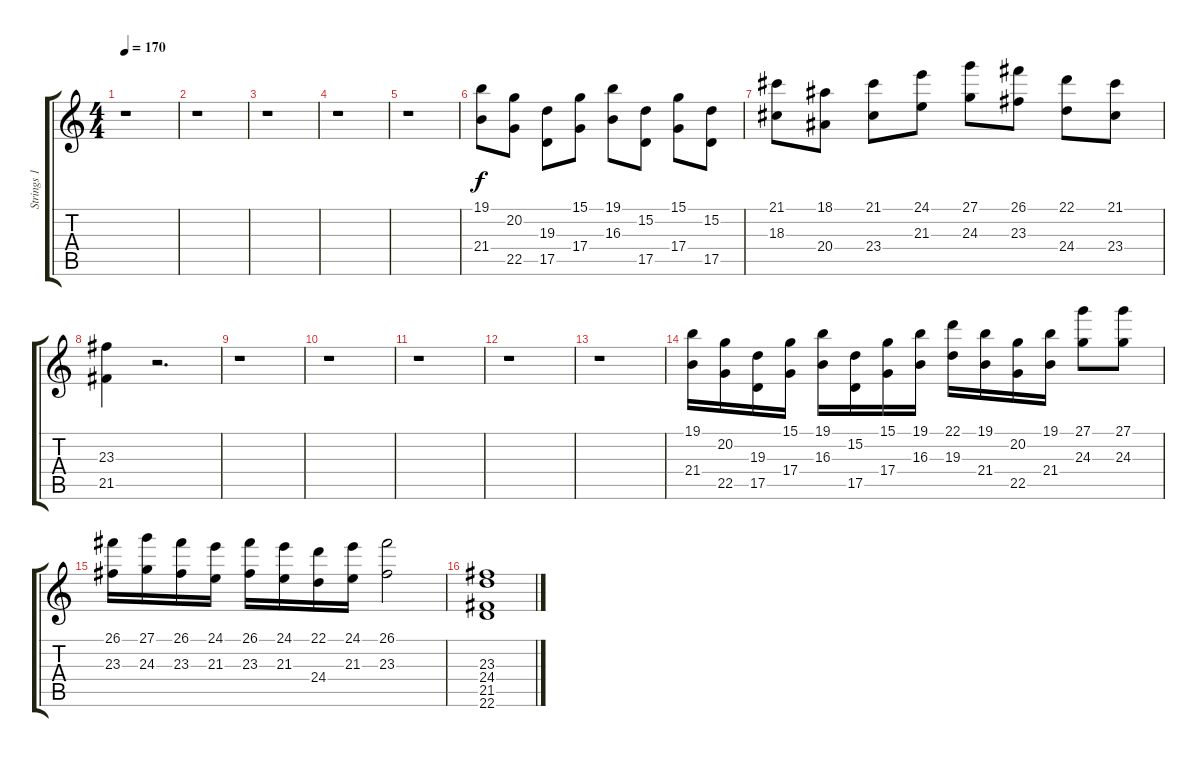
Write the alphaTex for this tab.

\track ("Strings 1" "Strings 1") {instrument stringensemble1}
\staff {score tabs}
\tuning (E4 B3 G3 D3 A2 E2) {hide}
\ts (4 4)
\tempo 170
\clef g2
\ks c
r.1{dy f} |
r.1 |
r.1 |
r.1 |
r.1 |
(19.1 21.4).8 (20.2 22.5).8 (19.3 17.5).8 (15.1 17.4).8 (19.1 16.3).8 (15.2 17.5).8 (15.1 17.4).8 (15.2 17.5).8 |
(21.1 18.3).8 (18.1 20.4).8 (21.1 23.4).8 (24.1 21.3).8 (27.1 24.3).8 (26.1 23.3).8 (22.1 24.4).8 (21.1 23.4).8 |
(23.3 21.5).4 r.2{d} |
r.1 |
r.1 |
r.1 |
r.1 |
r.1 |
(19.1 21.4).16 (20.2 22.5).16 (19.3 17.5).16 (15.1 17.4).16 (19.1 16.3).16 (15.2 17.5).16 (15.1 17.4).16 (19.1 16.3).16 (22.1 19.3).16 (19.1 21.4).16 (20.2 22.5).16 (19.1 21.4).16 (27.1 24.3).8 (27.1 24.3).8 |
(26.1 23.3).16 (27.1 24.3).16 (26.1 23.3).16 (24.1 21.3).16 (26.1 23.3).16 (24.1 21.3).16 (22.1 24.4).16 (24.1 21.3).16 (26.1 23.3).2 |
(23.3 24.4 21.5 22.6).1
